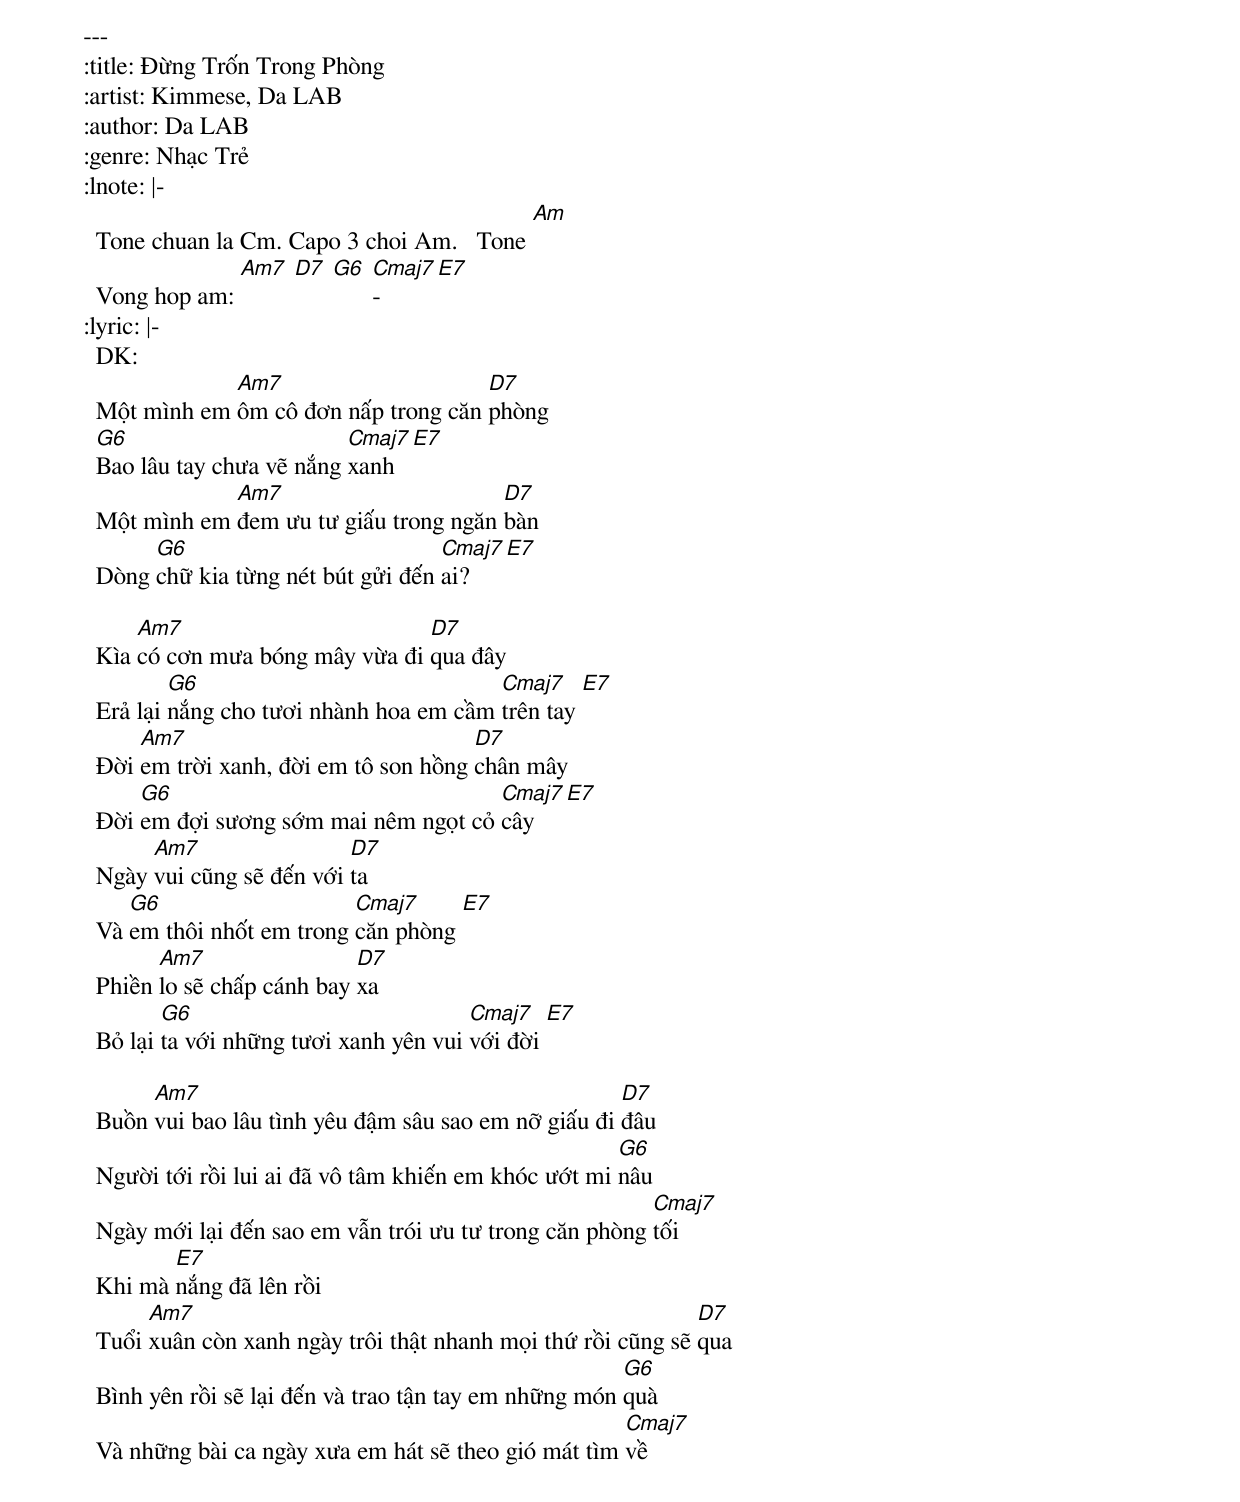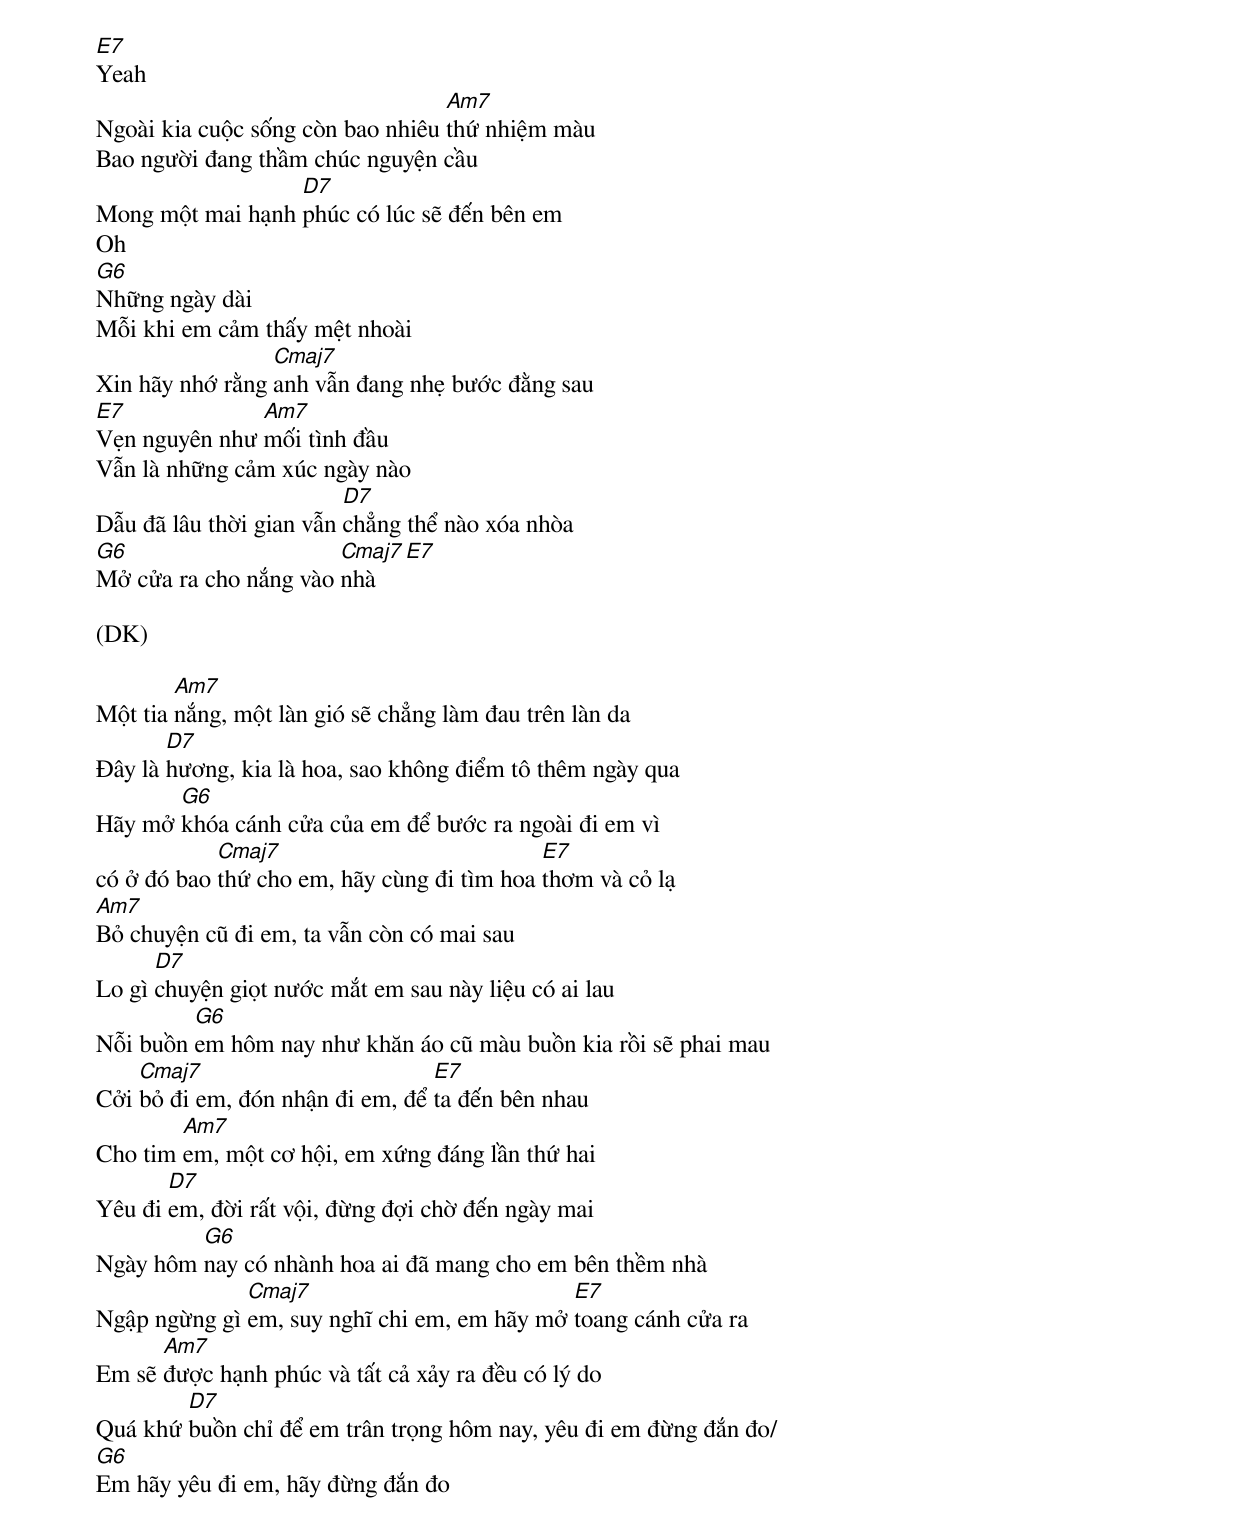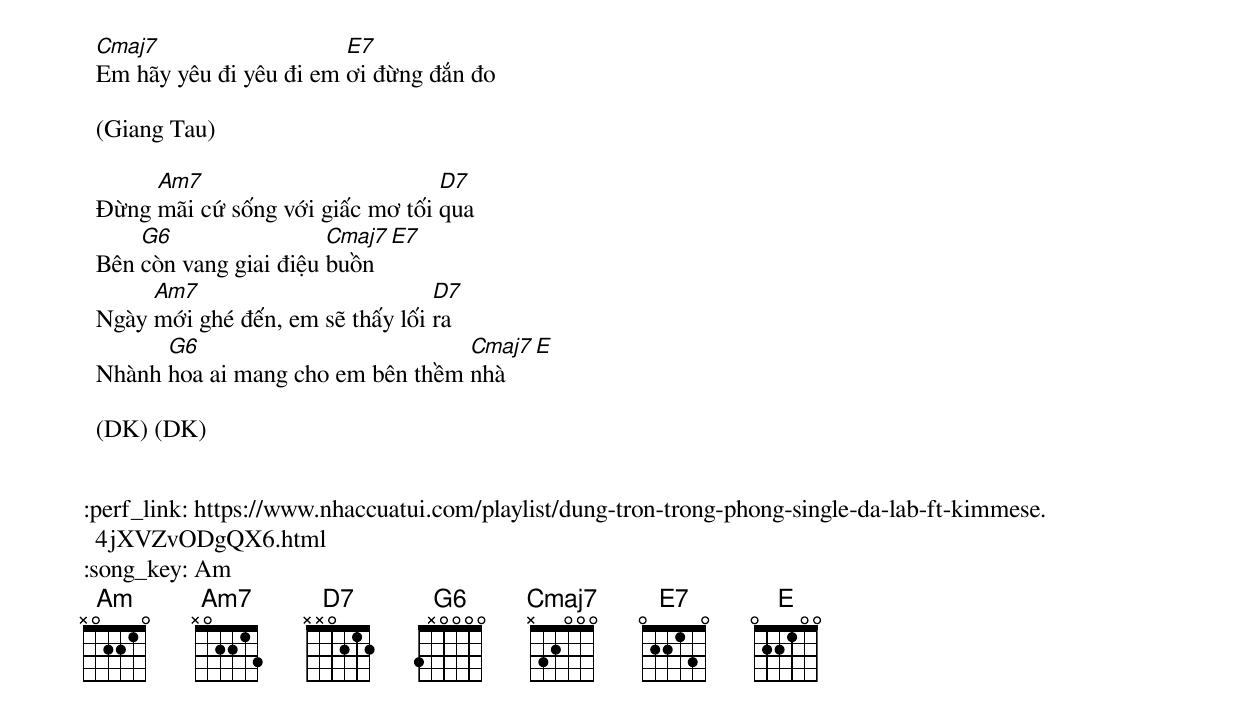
---
:title: Đừng Trốn Trong Phòng
:artist: Kimmese, Da LAB
:author: Da LAB
:genre: Nhạc Trẻ
:lnote: |-
  Tone chuan la Cm. Capo 3 choi Am.   Tone [Am]
  Vong hop am: [Am7] [D7] [G6] [Cmaj7]-[E7]
:lyric: |-
  DK:
  Một mình em [Am7]ôm cô đơn nấp trong căn [D7]phòng
  [G6]Bao lâu tay chưa vẽ nắng [Cmaj7]xanh [E7]
  Một mình em [Am7]đem ưu tư giấu trong ngăn [D7]bàn
  Dòng [G6]chữ kia từng nét bút gửi đến [Cmaj7]ai? [E7]

  Kìa [Am7]có cơn mưa bóng mây vừa đi [D7]qua đây
  Erả lại [G6]nắng cho tươi nhành hoa em cầm [Cmaj7]trên tay [E7]
  Đời [Am7]em trời xanh, đời em tô son hồng [D7]chân mây
  Đời [G6]em đợi sương sớm mai nêm ngọt cỏ [Cmaj7]cây [E7]
  Ngày [Am7]vui cũng sẽ đến với [D7]ta
  Và [G6]em thôi nhốt em trong [Cmaj7]căn phòng [E7]
  Phiền [Am7]lo sẽ chấp cánh bay [D7]xa
  Bỏ lại [G6]ta với những tươi xanh yên vui [Cmaj7]với đời [E7]

  Buồn [Am7]vui bao lâu tình yêu đậm sâu sao em nỡ giấu đi [D7]đâu
  Người tới rồi lui ai đã vô tâm khiến em khóc ướt mi [G6]nâu
  Ngày mới lại đến sao em vẫn trói ưu tư trong căn phòng [Cmaj7]tối
  Khi mà [E7]nắng đã lên rồi
  Tuổi [Am7]xuân còn xanh ngày trôi thật nhanh mọi thứ rồi cũng sẽ [D7]qua
  Bình yên rồi sẽ lại đến và trao tận tay em những món [G6]quà
  Và những bài ca ngày xưa em hát sẽ theo gió mát tìm [Cmaj7]về

  [E7]Yeah
  Ngoài kia cuộc sống còn bao nhiêu [Am7]thứ nhiệm màu
  Bao người đang thầm chúc nguyện cầu
  Mong một mai hạnh [D7]phúc có lúc sẽ đến bên em
  Oh
  [G6]Những ngày dài
  Mỗi khi em cảm thấy mệt nhoài
  Xin hãy nhớ rằng [Cmaj7]anh vẫn đang nhẹ bước đằng sau
  [E7]Vẹn nguyên như [Am7]mối tình đầu
  Vẫn là những cảm xúc ngày nào
  Dẫu đã lâu thời gian vẫn [D7]chẳng thể nào xóa nhòa
  [G6]Mở cửa ra cho nắng vào [Cmaj7]nhà [E7]

  (DK)

  Một tia [Am7]nắng, một làn gió sẽ chẳng làm đau trên làn da
  Đây là [D7]hương, kia là hoa, sao không điểm tô thêm ngày qua
  Hãy mở [G6]khóa cánh cửa của em để bước ra ngoài đi em vì
  có ở đó bao [Cmaj7]thứ cho em, hãy cùng đi tìm hoa [E7]thơm và cỏ lạ
  [Am7]Bỏ chuyện cũ đi em, ta vẫn còn có mai sau
  Lo gì [D7]chuyện giọt nước mắt em sau này liệu có ai lau
  Nỗi buồn [G6]em hôm nay như khăn áo cũ màu buồn kia rồi sẽ phai mau
  Cởi [Cmaj7]bỏ đi em, đón nhận đi em, để [E7]ta đến bên nhau
  Cho tim [Am7]em, một cơ hội, em xứng đáng lần thứ hai
  Yêu đi [D7]em, đời rất vội, đừng đợi chờ đến ngày mai
  Ngày hôm [G6]nay có nhành hoa ai đã mang cho em bên thềm nhà
  Ngập ngừng gì [Cmaj7]em, suy nghĩ chi em, em hãy mở [E7]toang cánh cửa ra
  Em sẽ [Am7]được hạnh phúc và tất cả xảy ra đều có lý do
  Quá khứ [D7]buồn chỉ để em trân trọng hôm nay, yêu đi em đừng đắn đo/
  [G6]Em hãy yêu đi em, hãy đừng đắn đo
  [Cmaj7]Em hãy yêu đi yêu đi em [E7]ơi đừng đắn đo

  (Giang Tau)

  Đừng [Am7]mãi cứ sống với giấc mơ tối [D7]qua
  Bên [G6]còn vang giai điệu [Cmaj7]buồn [E7]
  Ngày [Am7]mới ghé đến, em sẽ thấy lối [D7]ra
  Nhành [G6]hoa ai mang cho em bên thềm [Cmaj7]nhà [E]

  (DK) (DK)


:perf_link: https://www.nhaccuatui.com/playlist/dung-tron-trong-phong-single-da-lab-ft-kimmese.4jXVZvODgQX6.html
:song_key: Am
